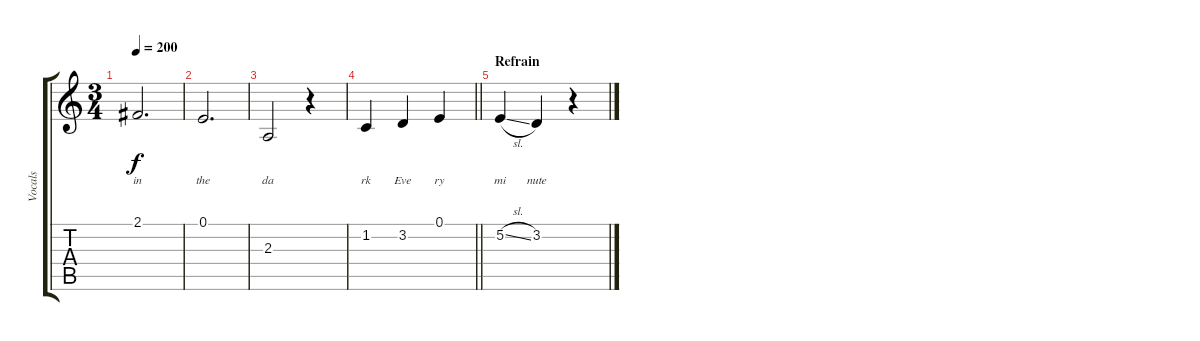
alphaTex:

\track ("Vocals" "Vocals") {instrument lead1square}
\staff {score tabs}
\tuning (E4 B3 G3 D3 A2 D2) {hide}
\ts (3 4)
\tempo 200
\clef g2
\ks c
2.1.2{d lyrics (0 "in") lyrics (1 "") lyrics (2 "") lyrics (3 "") lyrics (4 "") dy f} |
0.1.2{d lyrics (0 "the") lyrics (1 "") lyrics (2 "") lyrics (3 "") lyrics (4 "")} |
2.3.2{lyrics (0 "da") lyrics (1 "") lyrics (2 "") lyrics (3 "") lyrics (4 "")} r.4 |
\barLineRight lightlight
1.2.4{lyrics (0 "rk") lyrics (1 "") lyrics (2 "") lyrics (3 "") lyrics (4 "")} 3.2.4{lyrics (0 "Eve") lyrics (1 "") lyrics (2 "") lyrics (3 "") lyrics (4 "")} 0.1.4{lyrics (0 "ry") lyrics (1 "") lyrics (2 "") lyrics (3 "") lyrics (4 "")} |
\section ("" "Refrain")
5.2{sl}.4{lyrics (0 "mi") lyrics (1 "") lyrics (2 "") lyrics (3 "") lyrics (4 "")} 3.2.4{lyrics (0 "nute") lyrics (1 "") lyrics (2 "") lyrics (3 "") lyrics (4 "")} r.4
